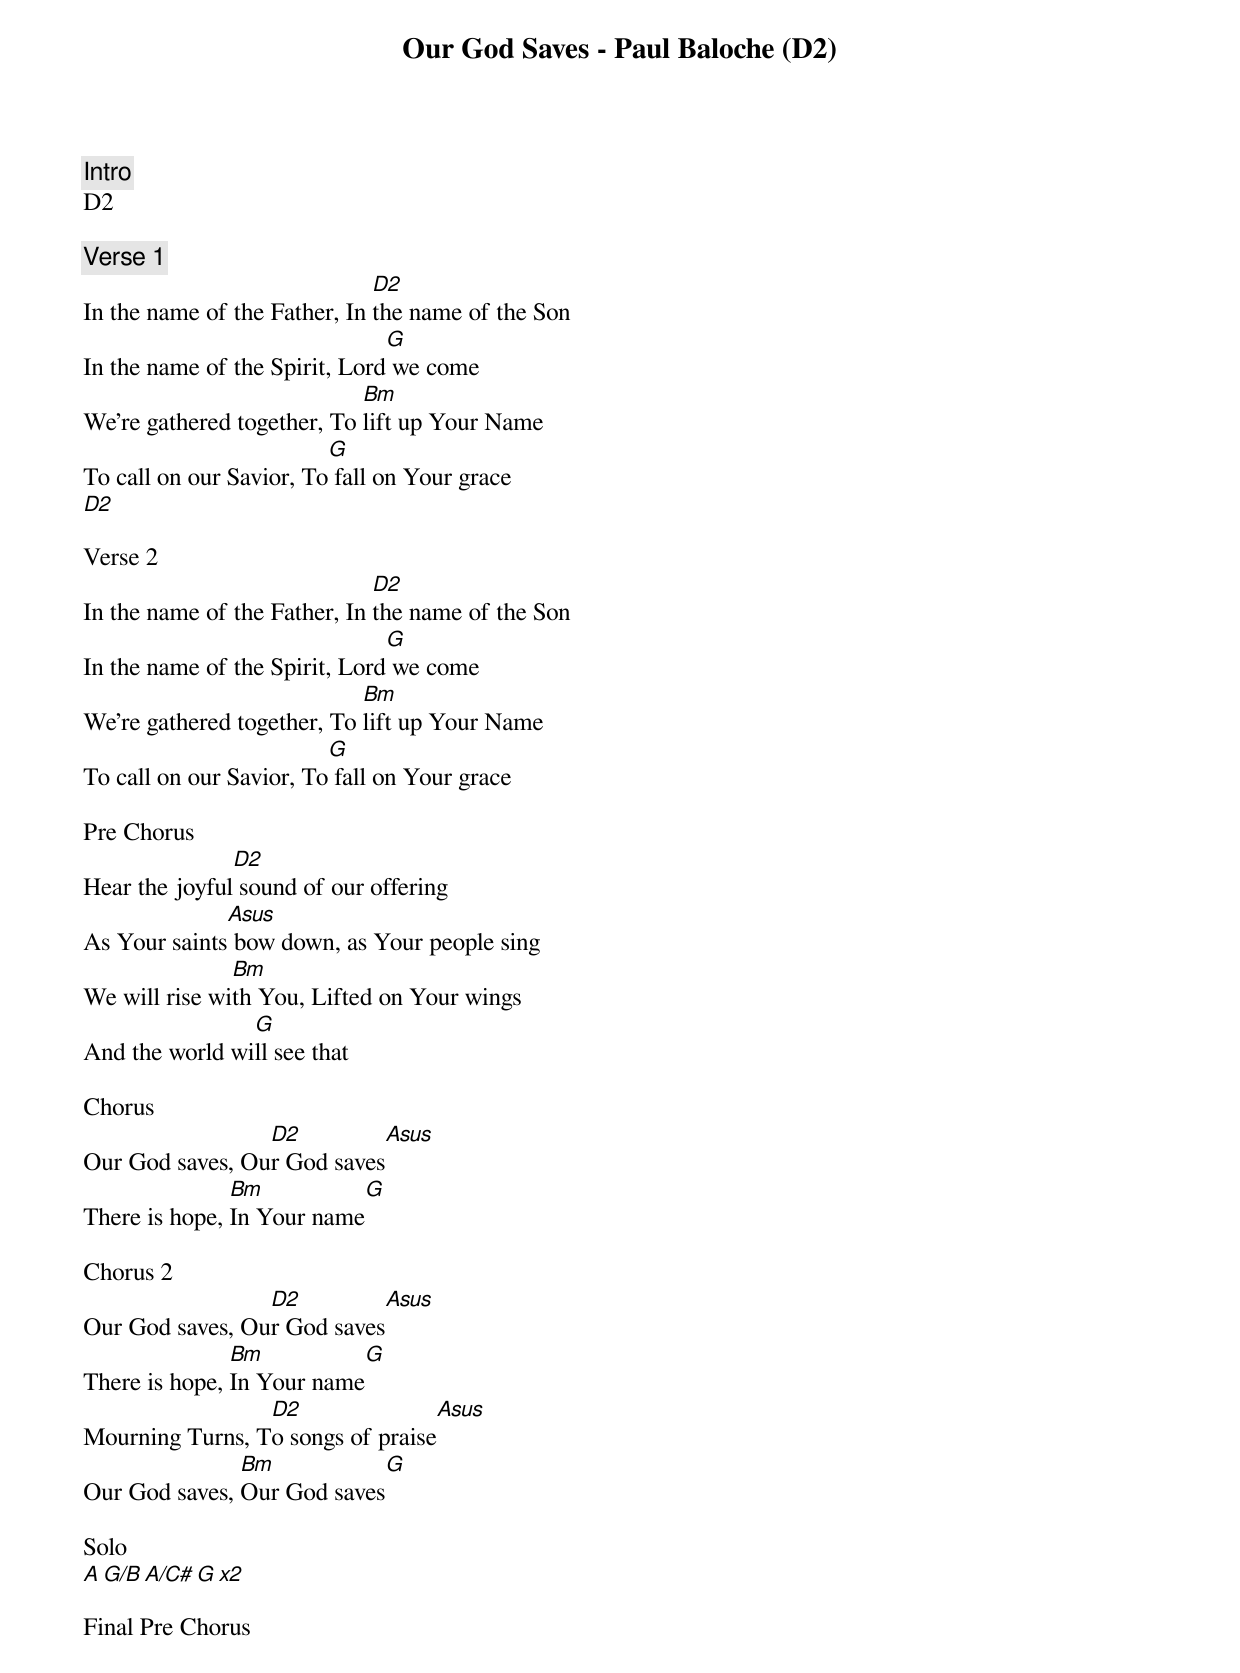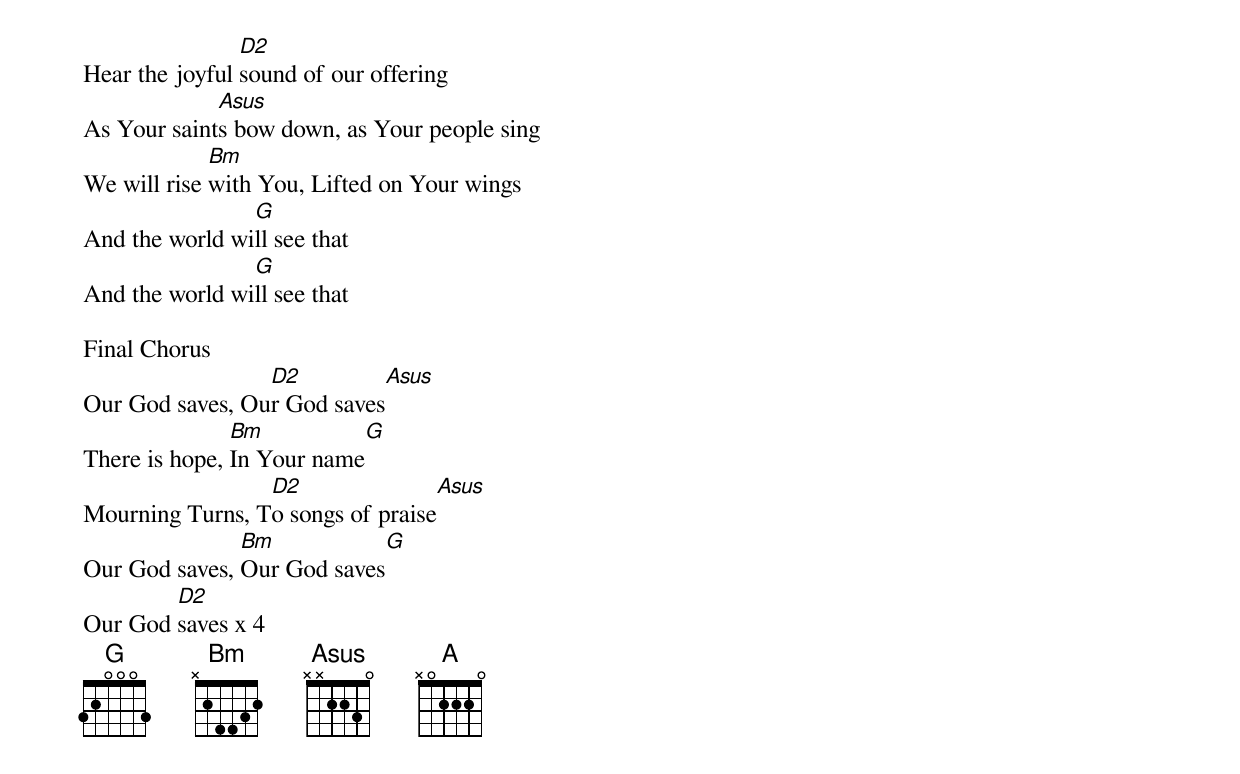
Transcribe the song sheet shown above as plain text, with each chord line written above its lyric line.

Our God Saves - Paul Baloche (D2)

Intro
D2

Verse 1
                              D2
In the name of the Father, In the name of the Son
                               G
In the name of the Spirit, Lord we come
                            Bm
We're gathered together, To lift up Your Name
                         G
To call on our Savior, To fall on Your grace
D2

Verse 2
                              D2
In the name of the Father, In the name of the Son
                               G
In the name of the Spirit, Lord we come
                            Bm
We're gathered together, To lift up Your Name
                         G
To call on our Savior, To fall on Your grace

Pre Chorus
               D2
Hear the joyful sound of our offering
              Asus
As Your saints bow down, as Your people sing
               Bm
We will rise with You, Lifted on Your wings
                G
And the world will see that

Chorus
                 D2                     Asus
Our God saves, Our God saves
               Bm                  G
There is hope, In Your name

Chorus 2
                 D2                     Asus
Our God saves, Our God saves
               Bm                  G
There is hope, In Your name
                 D2                           Asus
Mourning Turns, To songs of praise
               Bm                     G
Our God saves, Our God saves

Solo
A   G/B    A/C#  G    x2

Final Pre Chorus
                D2
Hear the joyful sound of our offering
             Asus
As Your saints bow down, as Your people sing
             Bm
We will rise with You, Lifted on Your wings
                G
And the world will see that
                G
And the world will see that

Final Chorus
                 D2                     Asus
Our God saves, Our God saves
               Bm                  G
There is hope, In Your name
                 D2                           Asus
Mourning Turns, To songs of praise
               Bm                     G
Our God saves, Our God saves
        D2
Our God saves x 4
